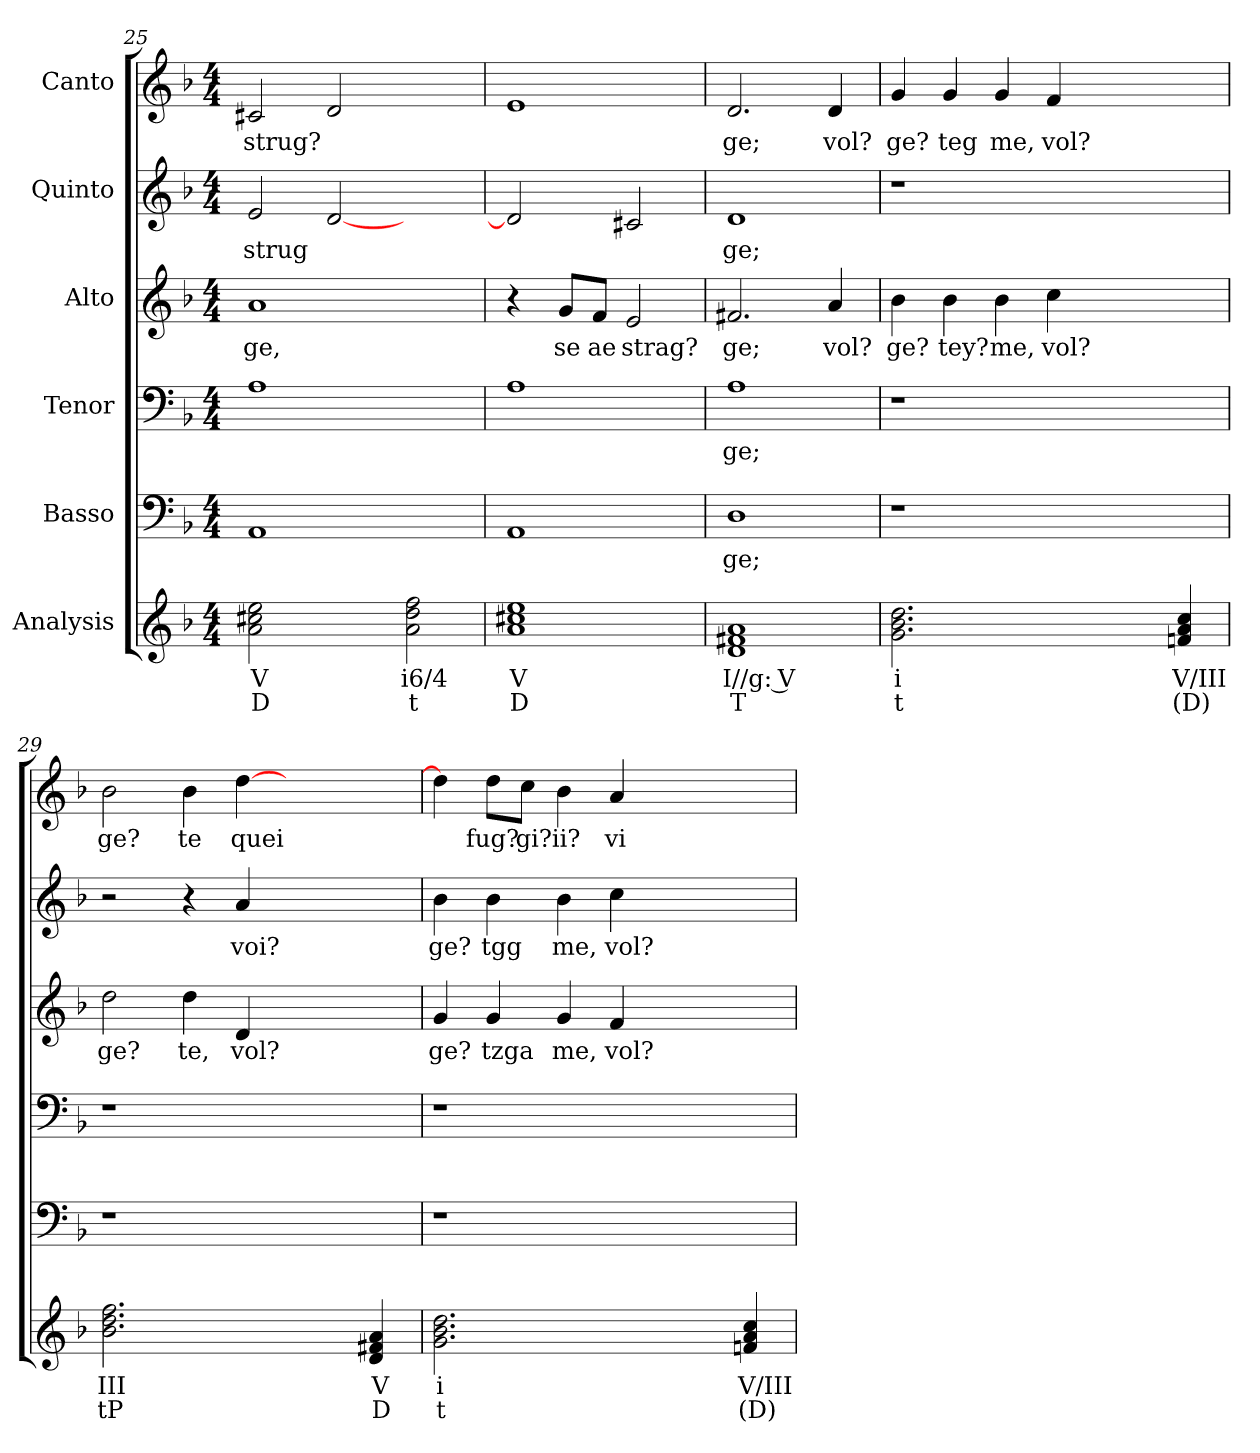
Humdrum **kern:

**kern	**text	**text	**kern	**text	**kern	**text	**kern	**text	**kern	**text	**kern	**text
*part6	*part6	*part6	*part5	*part5	*part4	*part4	*part3	*part3	*part2	*part2	*part1	*part1
*staff6	*staff6	*staff6	*staff5	*staff5	*staff4	*staff4	*staff3	*staff3	*staff2	*staff2	*staff1	*staff1
*I"Analysis	*	*	*I"Basso	*	*I"Tenor	*	*I"Alto	*	*I"Quinto	*	*I"Canto	*
*	*	*	*clefF4	*	*clefF4	*	*clefG2	*	*clefG2	*	*clefG2	*
*k[b-]	*	*	*k[b-]	*	*k[b-]	*	*k[b-]	*	*k[b-]	*	*k[b-]	*
*	*	*	*F:	*	*F:	*	*F:	*	*F:	*	*F:	*
*M4/4	*	*	*M4/4	*	*M4/4	*	*M4/4	*	*M4/4	*	*M4/4	*
=25	=25	=25	=25	=25	=25	=25	=25	=25	=25	=25	=25	=25
!	!	!	!	!	!	!	!	!LO:LY:b	!	!	!	!
!	!	!	!	!	!	!	!	!	!	!LO:LY:b	!	!
!	!	!	!	!	!	!	!	!	!	!	!	!LO:LY:b
2a 2cc#X 2ee	V	D	1AA	.	1A	.	1a	ge,	2e/	strug	2c#X/	strug?
2ryy	.	.	.	.	.	.	.	.	[2d/	.	2d/	.
2a 2dd 2ff	i6/4	t	2ryy	.	2ryy	.	2ryy	.	2ryy	.	2ryy	.
=26	=26	=26	=26	=26	=26	=26	=26	=26	=26	=26	=26	=26
1a 1cc#X 1ee	V	D	1AA	.	1A	.	4r	.	2d/]	.	1e	.
!	!	!	!	!	!	!	!	!LO:LY:b	!	!	!	!
.	.	.	.	.	.	.	8g/L	se	.	.	.	.
!	!	!	!	!	!	!	!	!LO:LY:b	!	!	!	!
.	.	.	.	.	.	.	8f/J	ae	.	.	.	.
!	!	!	!	!	!	!	!	!LO:LY:b	!	!	!	!
.	.	.	.	.	.	.	2e/	strag?	2c#X/	.	.	.
=27	=27	=27	=27	=27	=27	=27	=27	=27	=27	=27	=27	=27
!	!	!	!	!LO:LY:b	!	!	!	!	!	!	!	!
!	!	!	!	!	!	!LO:LY:b	!	!	!	!	!	!
!	!	!	!	!	!	!	!	!LO:LY:b	!	!	!	!
!	!	!	!	!	!	!	!	!	!	!LO:LY:b	!	!
!	!	!	!	!	!	!	!	!	!	!	!	!LO:LY:b
1d 1f#X 1a	I//g: V	T	1D	ge;	1A	ge;	2.f#X/	ge;	1d	ge;	2.d/	ge;
!	!	!	!	!	!	!	!	!LO:LY:b	!	!	!	!
!	!	!	!	!	!	!	!	!	!	!	!	!LO:LY:b
.	.	.	.	.	.	.	4a/	vol?	.	.	4d/	vol?
=28	=28	=28	=28	=28	=28	=28	=28	=28	=28	=28	=28	=28
!	!	!	!	!	!	!	!	!LO:LY:b	!	!	!	!
!	!	!	!	!	!	!	!	!	!	!	!	!LO:LY:b
2.g 2.b- 2.dd	i	t	1r	.	1r	.	4b-\	ge?	1r	.	4g/	ge?
!	!	!	!	!	!	!	!	!LO:LY:b	!	!	!	!
!	!	!	!	!	!	!	!	!	!	!	!	!LO:LY:b
.	.	.	.	.	.	.	4b-\	tey?	.	.	4g/	teg
!	!	!	!	!	!	!	!	!LO:LY:b	!	!	!	!
!	!	!	!	!	!	!	!	!	!	!	!	!LO:LY:b
.	.	.	.	.	.	.	4b-\	me,	.	.	4g/	me,
!	!	!	!	!	!	!	!	!LO:LY:b	!	!	!	!
!	!	!	!	!	!	!	!	!	!	!	!	!LO:LY:b
2.ryy	.	.	.	.	.	.	4cc\	vol?	.	.	4f/	vol?
.	.	.	2.ryy	.	2.ryy	.	2.ryy	.	2.ryy	.	2.ryy	.
4fn 4a 4cc	V/III	(D)	.	.	.	.	.	.	.	.	.	.
=29	=29	=29	=29	=29	=29	=29	=29	=29	=29	=29	=29	=29
!	!	!	!	!	!	!	!	!LO:LY:b	!	!	!	!
!	!	!	!	!	!	!	!	!	!	!	!	!LO:LY:b
2.b- 2.dd 2.ff	III	tP	1r	.	1r	.	2dd\	ge?	2r	.	2b-\	ge?
!	!	!	!	!	!	!	!	!LO:LY:b	!	!	!	!
!	!	!	!	!	!	!	!	!	!	!	!	!LO:LY:b
.	.	.	.	.	.	.	4dd\	te,	4r	.	4b-\	te
!	!	!	!	!	!	!	!	!LO:LY:b	!	!	!	!
!	!	!	!	!	!	!	!	!	!	!LO:LY:b	!	!
!	!	!	!	!	!	!	!	!	!	!	!	!LO:LY:b
2.ryy	.	.	.	.	.	.	4d/	vol?	4a/	voi?	[4dd\	quei
.	.	.	2.ryy	.	2.ryy	.	2.ryy	.	2.ryy	.	2.ryy	.
4d 4f#X 4a	V	D	.	.	.	.	.	.	.	.	.	.
=30	=30	=30	=30	=30	=30	=30	=30	=30	=30	=30	=30	=30
!	!	!	!	!	!	!	!	!LO:LY:b	!	!	!	!
!	!	!	!	!	!	!	!	!	!	!LO:LY:b	!	!
2.g 2.b- 2.dd	i	t	1r	.	1r	.	4g/	ge?	4b-\	ge?	4dd\]	.
!	!	!	!	!	!	!	!	!LO:LY:b	!	!	!	!
!	!	!	!	!	!	!	!	!	!	!LO:LY:b	!	!
!	!	!	!	!	!	!	!	!	!	!	!	!LO:LY:b
.	.	.	.	.	.	.	4g/	tzga	4b-\	tgg	8dd\L	fug?
!	!	!	!	!	!	!	!	!	!	!	!	!LO:LY:b
.	.	.	.	.	.	.	.	.	.	.	8cc\J	gi?
!	!	!	!	!	!	!	!	!LO:LY:b	!	!	!	!
!	!	!	!	!	!	!	!	!	!	!LO:LY:b	!	!
!	!	!	!	!	!	!	!	!	!	!	!	!LO:LY:b
.	.	.	.	.	.	.	4g/	me,	4b-\	me,	4b-\	ii?
!	!	!	!	!	!	!	!	!LO:LY:b	!	!	!	!
!	!	!	!	!	!	!	!	!	!	!LO:LY:b	!	!
!	!	!	!	!	!	!	!	!	!	!	!	!LO:LY:b
2.ryy	.	.	.	.	.	.	4f/	vol?	4cc\	vol?	4a/	vi
.	.	.	2.ryy	.	2.ryy	.	2.ryy	.	2.ryy	.	2.ryy	.
4fn 4a 4cc	V/III	(D)	.	.	.	.	.	.	.	.	.	.
=	=	=	=	=	=	=	=	=	=	=	=	=
*-	*-	*-	*-	*-	*-	*-	*-	*-	*-	*-	*-	*-
